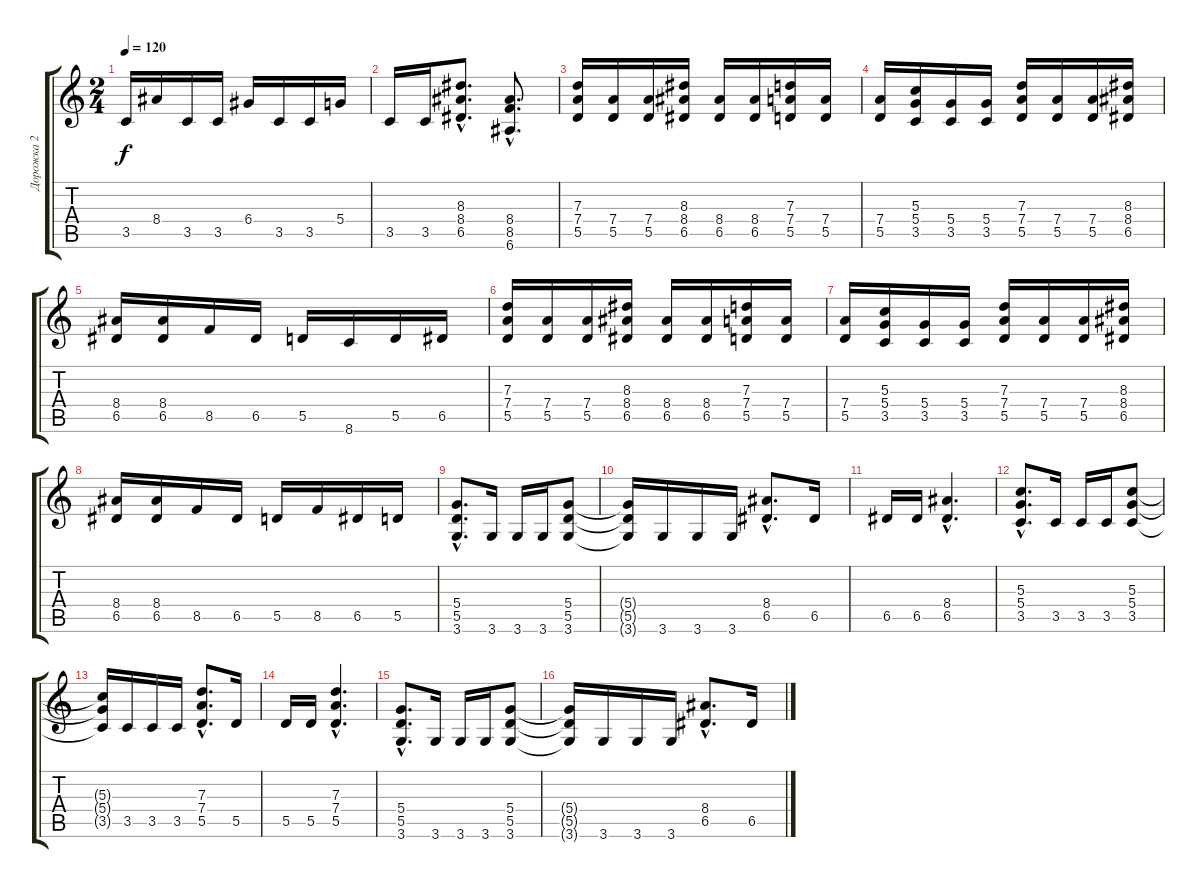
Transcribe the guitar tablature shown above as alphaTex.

\track ("Дорожка 2" "Дорожка 2") {instrument distortionguitar}
\staff {score tabs}
\tuning (E4 B3 G3 D3 A2 E2) {hide}
\ts (2 4)
\tempo 120
\clef g2
\ks c
3.5.16{dy f} 8.4.16 3.5.16 3.5.16 6.4.16 3.5.16 3.5.16 5.4.16 |
3.5.16 3.5.16 (8.3{hac} 8.4{hac} 6.5{hac}).8{d} (8.4{hac} 8.5{hac} 6.6{hac}).8{d} |
(7.3 7.4 5.5).16 (7.4 5.5).16 (7.4 5.5).16 (8.3 8.4 6.5).16 (8.4 6.5).16 (8.4 6.5).16 (7.3 7.4 5.5).16 (7.4 5.5).16 |
(7.4 5.5).16 (5.3 5.4 3.5).16 (5.4 3.5).16 (5.4 3.5).16 (7.3 7.4 5.5).16 (7.4 5.5).16 (7.4 5.5).16 (8.3 8.4 6.5).16 |
(8.4 6.5).16 (8.4 6.5).16 8.5.16 6.5.16 5.5.16 8.6.16 5.5.16 6.5.16 |
(7.3 7.4 5.5).16 (7.4 5.5).16 (7.4 5.5).16 (8.3 8.4 6.5).16 (8.4 6.5).16 (8.4 6.5).16 (7.3 7.4 5.5).16 (7.4 5.5).16 |
(7.4 5.5).16 (5.3 5.4 3.5).16 (5.4 3.5).16 (5.4 3.5).16 (7.3 7.4 5.5).16 (7.4 5.5).16 (7.4 5.5).16 (8.3 8.4 6.5).16 |
(8.4 6.5).16 (8.4 6.5).16 8.5.16 6.5.16 5.5.16 8.5.16 6.5.16 5.5.16 |
(5.4{hac} 5.5{hac} 3.6{hac}).8{d} 3.6.16 3.6.16 3.6.16 (5.4 5.5 3.6).8 |
(5.4{t} 5.5{t} 3.6{t}).16 3.6.16 3.6.16 3.6.16 (8.4{hac} 6.5{hac}).8{d} 6.5.16 |
6.5.16 6.5.16 (8.4{hac} 6.5{hac}).4{d} |
(5.3{hac} 5.4{hac} 3.5{hac}).8{d} 3.5.16 3.5.16 3.5.16 (5.3 5.4 3.5).8 |
(5.3{t} 5.4{t} 3.5{t}).16 3.5.16 3.5.16 3.5.16 (7.3{hac} 7.4{hac} 5.5{hac}).8{d} 5.5.16 |
5.5.16 5.5.16 (7.3{hac} 7.4{hac} 5.5{hac}).4{d} |
(5.4{hac} 5.5{hac} 3.6{hac}).8{d} 3.6.16 3.6.16 3.6.16 (5.4 5.5 3.6).8 |
(5.4{t} 5.5{t} 3.6{t}).16 3.6.16 3.6.16 3.6.16 (8.4{hac} 6.5{hac}).8{d} 6.5.16
